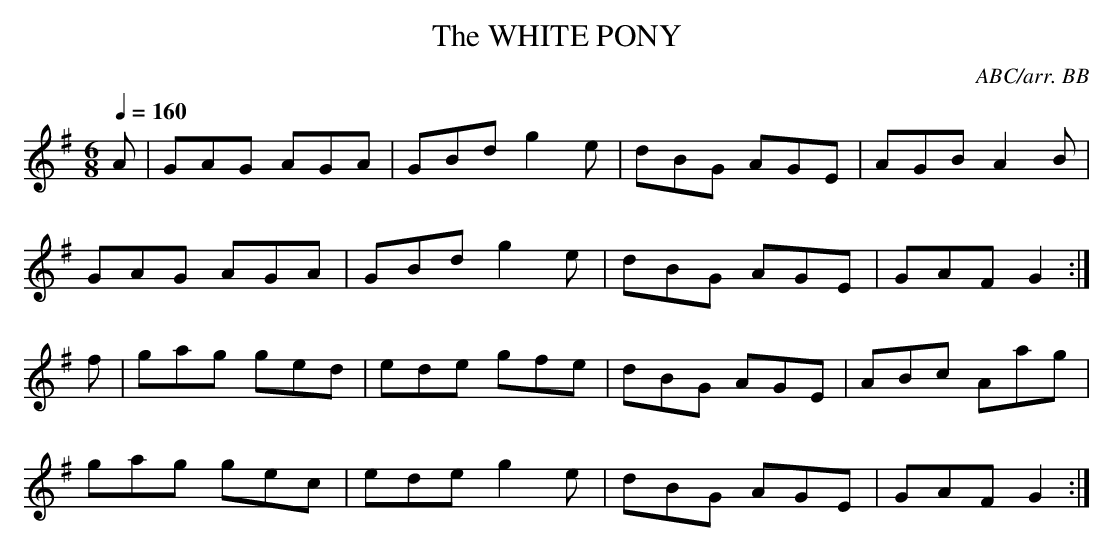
X:1
T:WHITE PONY, The
C:ABC/arr. BB
Q:1/4=160
L:1/8
M:6/8
K:G % source key: A
A|GAG AGA|GBd g2e|dBG AGE|AGB A2B|
GAG AGA|GBd g2e|dBG AGE|GAF G2 :|
f|gag ged|ede gfe|dBG AGE|ABc Aag|
gag gec|ede g2e|dBG AGE|GAF G2 :|
